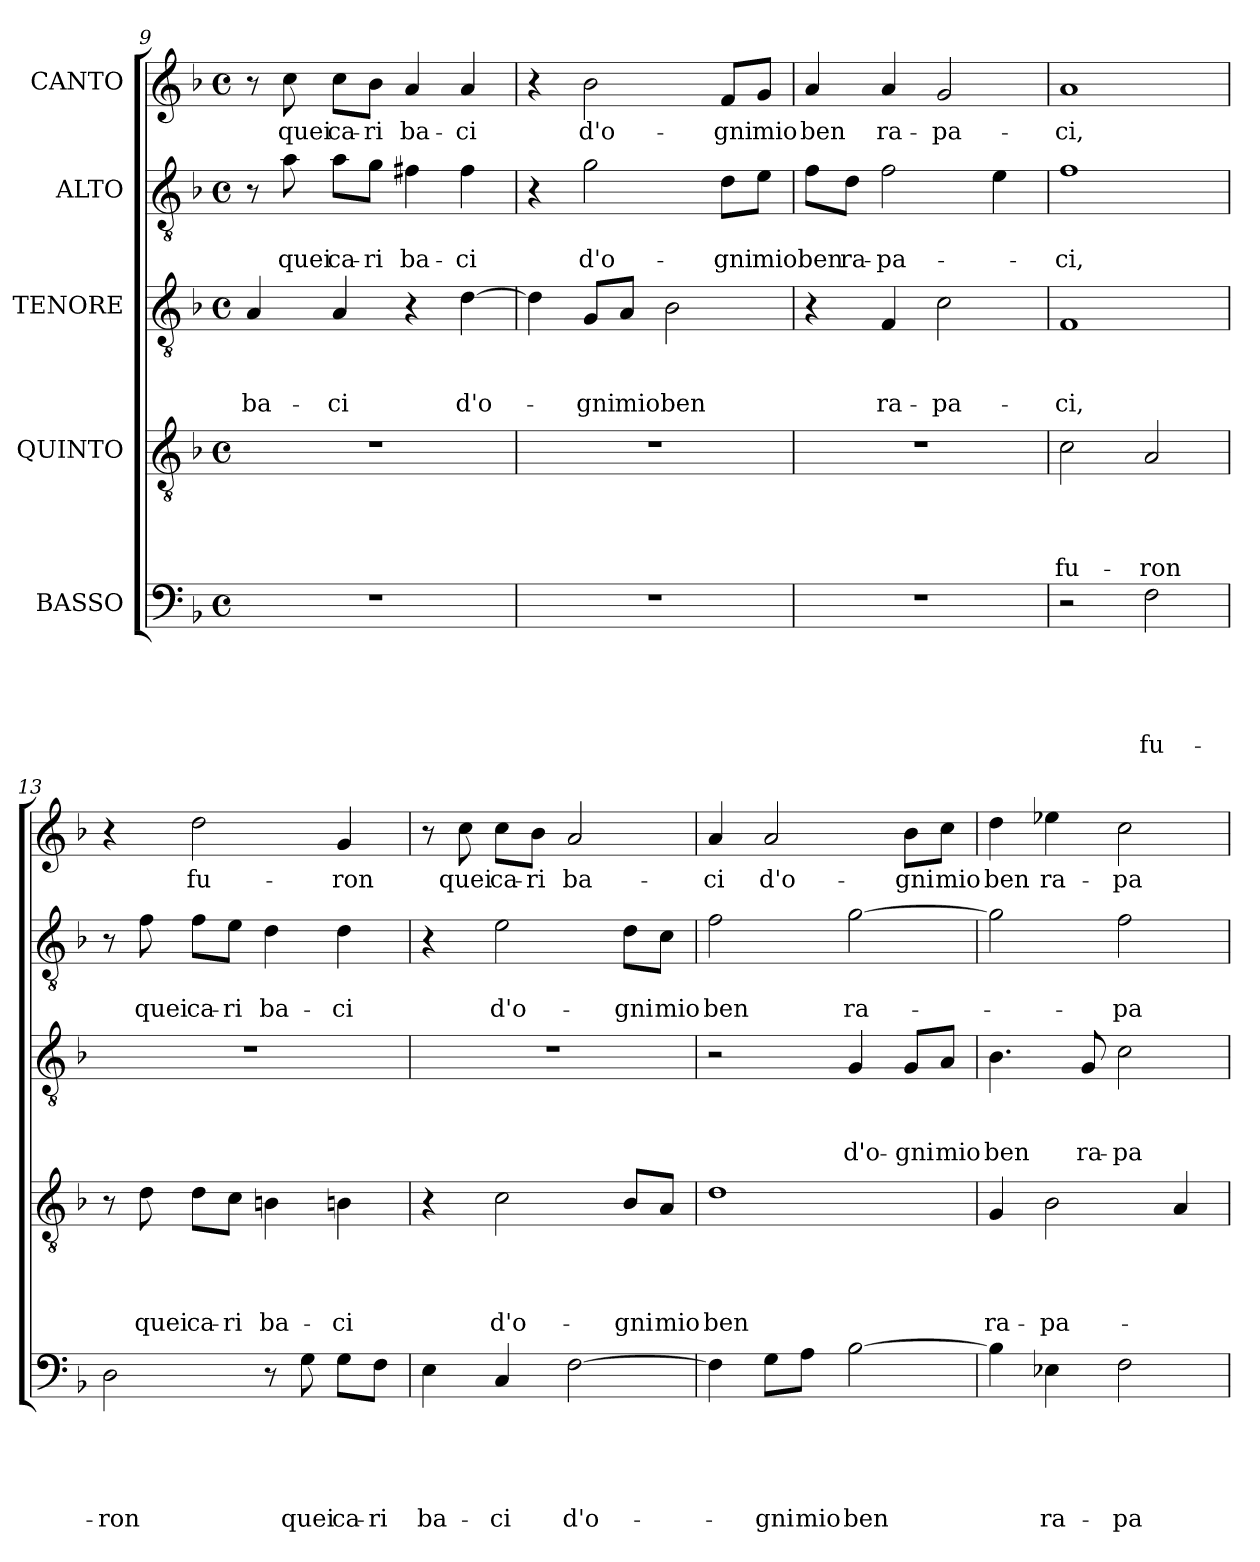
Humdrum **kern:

**kern	**text	**text	**text	**text	**text	**kern	**text	**text	**text	**text	**kern	**text	**text	**text	**kern	**text	**text	**kern	**text
*part5	*part5	*part5	*part5	*part5	*part5	*part4	*part4	*part4	*part4	*part4	*part3	*part3	*part3	*part3	*part2	*part2	*part2	*part1	*part1
*staff5	*staff5	*staff5	*staff5	*staff5	*staff5	*staff4	*staff4	*staff4	*staff4	*staff4	*staff3	*staff3	*staff3	*staff3	*staff2	*staff2	*staff2	*staff1	*staff1
*I"BASSO	*	*	*	*	*	*I"QUINTO	*	*	*	*	*I"TENORE	*	*	*	*I"ALTO	*	*	*I"CANTO	*
*clefF4	*	*	*	*	*	*clefGv2	*	*	*	*	*clefGv2	*	*	*	*clefGv2	*	*	*clefG2	*
*k[b-]	*	*	*	*	*	*k[b-]	*	*	*	*	*k[b-]	*	*	*	*k[b-]	*	*	*k[b-]	*
*F:	*	*	*	*	*	*F:	*	*	*	*	*F:	*	*	*	*F:	*	*	*F:	*
*M4/4	*	*	*	*	*	*M4/4	*	*	*	*	*M4/4	*	*	*	*M4/4	*	*	*M4/4	*
*met(c)	*	*	*	*	*	*met(c)	*	*	*	*	*met(c)	*	*	*	*met(c)	*	*	*met(c)	*
=9	=9	=9	=9	=9	=9	=9	=9	=9	=9	=9	=9	=9	=9	=9	=9	=9	=9	=9	=9
!	!	!	!	!	!	!	!	!	!	!	!	!	!	!LO:LY:b	!	!	!	!	!
1r	.	.	.	.	.	1r	.	.	.	.	4A/	.	.	ba-	8r	.	.	8r	.
!	!	!	!	!	!	!	!	!	!	!	!	!	!	!	!	!	!LO:LY:b	!	!LO:LY:b
.	.	.	.	.	.	.	.	.	.	.	.	.	.	.	8a\	.	quei	8cc\	quei
!	!	!	!	!	!	!	!	!	!	!	!	!	!	!LO:LY:b	!	!	!LO:LY:b	!	!LO:LY:b
.	.	.	.	.	.	.	.	.	.	.	4A/	.	.	-ci	8a\L	.	ca-	8cc\L	ca-
!	!	!	!	!	!	!	!	!	!	!	!	!	!	!	!	!	!LO:LY:b	!	!LO:LY:b
.	.	.	.	.	.	.	.	.	.	.	.	.	.	.	8g\J	.	-ri	8b-\J	-ri
!	!	!	!	!	!	!	!	!	!	!	!	!	!	!	!	!	!LO:LY:b	!	!LO:LY:b
.	.	.	.	.	.	.	.	.	.	.	4r	.	.	.	4f#X\	.	ba-	4a/	ba-
!	!	!	!	!	!	!	!	!	!	!	!	!	!	!LO:LY:b	!	!	!LO:LY:b	!	!LO:LY:b
.	.	.	.	.	.	.	.	.	.	.	[>4d\	.	.	d'o-	4f#i\	.	-ci	4a/	-ci
=10	=10	=10	=10	=10	=10	=10	=10	=10	=10	=10	=10	=10	=10	=10	=10	=10	=10	=10	=10
1r	.	.	.	.	.	1r	.	.	.	.	4d\]	.	.	.	4r	.	.	4r	.
!	!	!	!	!	!	!	!	!	!	!	!	!	!	!LO:LY:b	!	!	!LO:LY:b	!	!LO:LY:b
.	.	.	.	.	.	.	.	.	.	.	8G/L	.	.	-gni	2g\	.	d'o-	2b-\	d'o-
!	!	!	!	!	!	!	!	!	!	!	!	!	!	!LO:LY:b	!	!	!	!	!
.	.	.	.	.	.	.	.	.	.	.	8A/J	.	.	mio	.	.	.	.	.
!	!	!	!	!	!	!	!	!	!	!	!	!	!	!LO:LY:b	!	!	!	!	!
.	.	.	.	.	.	.	.	.	.	.	2B-\	.	.	ben	.	.	.	.	.
!	!	!	!	!	!	!	!	!	!	!	!	!	!	!	!	!	!LO:LY:b	!	!LO:LY:b
.	.	.	.	.	.	.	.	.	.	.	.	.	.	.	8d\L	.	-gni	8f/L	-gni
!	!	!	!	!	!	!	!	!	!	!	!	!	!	!	!	!	!LO:LY:b	!	!LO:LY:b
.	.	.	.	.	.	.	.	.	.	.	.	.	.	.	8e\J	.	mio	8g/J	mio
=11	=11	=11	=11	=11	=11	=11	=11	=11	=11	=11	=11	=11	=11	=11	=11	=11	=11	=11	=11
!	!	!	!	!	!	!	!	!	!	!	!	!	!	!	!	!	!LO:LY:b	!	!LO:LY:b
1r	.	.	.	.	.	1r	.	.	.	.	4r	.	.	.	8f\L	.	ben	4a/	ben
!	!	!	!	!	!	!	!	!	!	!	!	!	!	!	!	!	!LO:LY:b	!	!
.	.	.	.	.	.	.	.	.	.	.	.	.	.	.	8d\J	.	ra-	.	.
!	!	!	!	!	!	!	!	!	!	!	!	!	!	!LO:LY:b	!	!	!LO:LY:b:rj	!	!LO:LY:b
.	.	.	.	.	.	.	.	.	.	.	4F/	.	.	ra-	2f\	.	-pa-	4a/	ra-
!	!	!	!	!	!	!	!	!	!	!	!	!	!	!LO:LY:b	!	!	!	!	!LO:LY:b
.	.	.	.	.	.	.	.	.	.	.	2c\	.	.	-pa-	.	.	.	2g/	-pa-
.	.	.	.	.	.	.	.	.	.	.	.	.	.	.	4e\	.	.	.	.
!!LO:PB:g=z
=12	=12	=12	=12	=12	=12	=12	=12	=12	=12	=12	=12	=12	=12	=12	=12	=12	=12	=12	=12
!	!	!	!	!	!	!	!	!	!	!LO:LY:b	!	!	!	!LO:LY:b	!	!	!LO:LY:b	!	!LO:LY:b
2r	.	.	.	.	.	2c\	.	.	.	fu-	1F	.	.	-ci,	1f	.	-ci,	1a	-ci,
!	!	!	!	!	!LO:LY:b	!	!	!	!	!LO:LY:b	!	!	!	!	!	!	!	!	!
2F\	.	.	.	.	fu-	2A/	.	.	.	-ron	.	.	.	.	.	.	.	.	.
=13	=13	=13	=13	=13	=13	=13	=13	=13	=13	=13	=13	=13	=13	=13	=13	=13	=13	=13	=13
!	!	!	!	!	!LO:LY:b	!	!	!	!	!	!	!	!	!	!	!	!	!	!
2D\	.	.	.	.	-ron	8r	.	.	.	.	1r	.	.	.	8r	.	.	4r	.
!	!	!	!	!	!	!	!	!	!	!LO:LY:b	!	!	!	!	!	!	!LO:LY:b	!	!
.	.	.	.	.	.	8d\	.	.	.	quei	.	.	.	.	8f\	.	quei	.	.
!	!	!	!	!	!	!	!	!	!	!LO:LY:b	!	!	!	!	!	!	!LO:LY:b	!	!LO:LY:b
.	.	.	.	.	.	8d\L	.	.	.	ca-	.	.	.	.	8f\L	.	ca-	2dd\	fu-
!	!	!	!	!	!	!	!	!	!	!LO:LY:b:rj	!	!	!	!	!	!	!LO:LY:b:rj	!	!
.	.	.	.	.	.	8c\J	.	.	.	-ri	.	.	.	.	8e\J	.	-ri	.	.
!	!	!	!	!	!	!	!	!	!	!LO:LY:b	!	!	!	!	!	!	!LO:LY:b	!	!
8r	.	.	.	.	.	4Bn\	.	.	.	ba-	.	.	.	.	4d\	.	ba-	.	.
!	!	!	!	!	!LO:LY:b	!	!	!	!	!	!	!	!	!	!	!	!	!	!
8G\	.	.	.	.	quei	.	.	.	.	.	.	.	.	.	.	.	.	.	.
!	!	!	!	!	!LO:LY:b	!	!	!	!	!LO:LY:b	!	!	!	!	!	!	!LO:LY:b	!	!LO:LY:b
8G\L	.	.	.	.	ca-	4Bni\	.	.	.	-ci	.	.	.	.	4d\	.	-ci	4g/	-ron
!	!	!	!	!	!LO:LY:b:rj	!	!	!	!	!	!	!	!	!	!	!	!	!	!
8F\J	.	.	.	.	-ri	.	.	.	.	.	.	.	.	.	.	.	.	.	.
=14	=14	=14	=14	=14	=14	=14	=14	=14	=14	=14	=14	=14	=14	=14	=14	=14	=14	=14	=14
!	!	!	!	!	!LO:LY:b	!	!	!	!	!	!	!	!	!	!	!	!	!	!
4E\	.	.	.	.	ba-	4r	.	.	.	.	1r	.	.	.	4r	.	.	8r	.
!	!	!	!	!	!	!	!	!	!	!	!	!	!	!	!	!	!	!	!LO:LY:b
.	.	.	.	.	.	.	.	.	.	.	.	.	.	.	.	.	.	8cc\	quei
!	!	!	!	!	!LO:LY:b	!	!	!	!	!LO:LY:b	!	!	!	!	!	!	!LO:LY:b	!	!LO:LY:b
4C/	.	.	.	.	-ci	2c\	.	.	.	d'o-	.	.	.	.	2e\	.	d'o-	8cc\L	ca-
!	!	!	!	!	!	!	!	!	!	!	!	!	!	!	!	!	!	!	!LO:LY:b:rj
.	.	.	.	.	.	.	.	.	.	.	.	.	.	.	.	.	.	8b-\J	-ri
!	!	!	!	!	!LO:LY:b	!	!	!	!	!	!	!	!	!	!	!	!	!	!LO:LY:b
[>2F\	.	.	.	.	d'o-	.	.	.	.	.	.	.	.	.	.	.	.	2a/	ba-
!	!	!	!	!	!	!	!	!	!	!LO:LY:b	!	!	!	!	!	!	!LO:LY:b	!	!
.	.	.	.	.	.	8B-/L	.	.	.	-gni	.	.	.	.	8d\L	.	-gni	.	.
!	!	!	!	!	!	!	!	!	!	!LO:LY:b	!	!	!	!	!	!	!LO:LY:b	!	!
.	.	.	.	.	.	8A/J	.	.	.	mio	.	.	.	.	8c\J	.	mio	.	.
=15	=15	=15	=15	=15	=15	=15	=15	=15	=15	=15	=15	=15	=15	=15	=15	=15	=15	=15	=15
!	!	!	!	!	!	!	!	!	!	!LO:LY:b	!	!	!	!	!	!	!LO:LY:b	!	!LO:LY:b
4F\]	.	.	.	.	.	1d	.	.	.	ben	2r	.	.	.	2f\	.	ben	4a/	-ci
!	!	!	!	!	!LO:LY:b	!	!	!	!	!	!	!	!	!	!	!	!	!	!LO:LY:b
8G\L	.	.	.	.	-gni	.	.	.	.	.	.	.	.	.	.	.	.	2a/	d'o-
!	!	!	!	!	!LO:LY:b	!	!	!	!	!	!	!	!	!	!	!	!	!	!
8A\J	.	.	.	.	mio	.	.	.	.	.	.	.	.	.	.	.	.	.	.
!	!	!	!	!	!LO:LY:b	!	!	!	!	!	!	!	!	!LO:LY:b	!	!	!LO:LY:b	!	!
[>2B-\	.	.	.	.	ben	.	.	.	.	.	4G/	.	.	d'o-	[>2g\	.	ra-	.	.
!	!	!	!	!	!	!	!	!	!	!	!	!	!	!LO:LY:b	!	!	!	!	!LO:LY:b
.	.	.	.	.	.	.	.	.	.	.	8G/L	.	.	-gni	.	.	.	8b-\L	-gni
!	!	!	!	!	!	!	!	!	!	!	!	!	!	!LO:LY:b	!	!	!	!	!LO:LY:b
.	.	.	.	.	.	.	.	.	.	.	8A/J	.	.	mio	.	.	.	8cc\J	mio
=16	=16	=16	=16	=16	=16	=16	=16	=16	=16	=16	=16	=16	=16	=16	=16	=16	=16	=16	=16
!	!	!	!	!	!	!	!	!	!	!LO:LY:b	!	!	!	!LO:LY:b	!	!	!	!	!LO:LY:b
4B-\]	.	.	.	.	.	4G/	.	.	.	ra-	4.B-\	.	.	ben	2g\]	.	.	4dd\	ben
!	!	!	!	!	!LO:LY:b	!	!	!	!	!LO:LY:b	!	!	!	!	!	!	!	!	!LO:LY:b
4E-X\	.	.	.	.	ra-	2B-\	.	.	.	-pa-	.	.	.	.	.	.	.	4ee-X\	ra-
!	!	!	!	!	!	!	!	!	!	!	!	!	!	!LO:LY:b	!	!	!	!	!
.	.	.	.	.	.	.	.	.	.	.	8G/	.	.	ra-	.	.	.	.	.
!	!	!	!	!	!LO:LY:b	!	!	!	!	!	!	!	!	!LO:LY:b	!	!	!LO:LY:b	!	!LO:LY:b
2F\	.	.	.	.	-pa-	.	.	.	.	.	2c\	.	.	-pa-	2f\	.	-pa-	2cc\	-pa-
.	.	.	.	.	.	4A/	.	.	.	.	.	.	.	.	.	.	.	.	.
=	=	=	=	=	=	=	=	=	=	=	=	=	=	=	=	=	=	=	=
*-	*-	*-	*-	*-	*-	*-	*-	*-	*-	*-	*-	*-	*-	*-	*-	*-	*-	*-	*-
